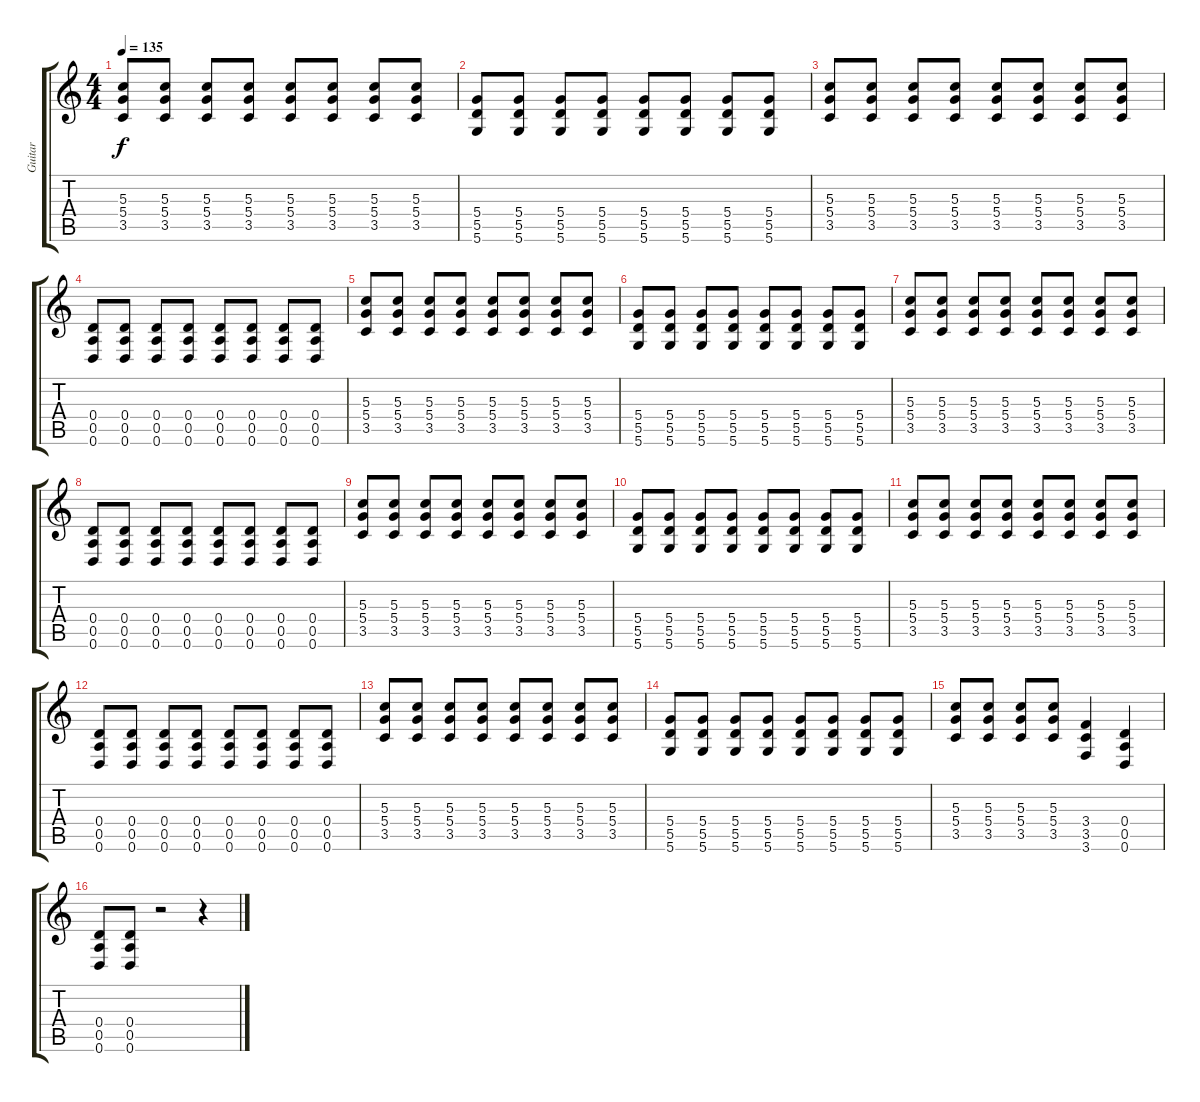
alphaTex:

\track ("Guitar" "Guitar") {instrument distortionguitar}
\staff {score tabs}
\tuning (E4 B3 G3 D3 A2 D2) {hide}
\ts (4 4)
\tempo 135
\clef g2
\ks c
(5.3 5.4 3.5).8{dy f} (5.3 5.4 3.5).8 (5.3 5.4 3.5).8 (5.3 5.4 3.5).8 (5.3 5.4 3.5).8 (5.3 5.4 3.5).8 (5.3 5.4 3.5).8 (5.3 5.4 3.5).8 |
(5.4 5.5 5.6).8 (5.4 5.5 5.6).8 (5.4 5.5 5.6).8 (5.4 5.5 5.6).8 (5.4 5.5 5.6).8 (5.4 5.5 5.6).8 (5.4 5.5 5.6).8 (5.4 5.5 5.6).8 |
(5.3 5.4 3.5).8 (5.3 5.4 3.5).8 (5.3 5.4 3.5).8 (5.3 5.4 3.5).8 (5.3 5.4 3.5).8 (5.3 5.4 3.5).8 (5.3 5.4 3.5).8 (5.3 5.4 3.5).8 |
(0.4 0.5 0.6).8 (0.4 0.5 0.6).8 (0.4 0.5 0.6).8 (0.4 0.5 0.6).8 (0.4 0.5 0.6).8 (0.4 0.5 0.6).8 (0.4 0.5 0.6).8 (0.4 0.5 0.6).8 |
(5.3 5.4 3.5).8 (5.3 5.4 3.5).8 (5.3 5.4 3.5).8 (5.3 5.4 3.5).8 (5.3 5.4 3.5).8 (5.3 5.4 3.5).8 (5.3 5.4 3.5).8 (5.3 5.4 3.5).8 |
(5.4 5.5 5.6).8 (5.4 5.5 5.6).8 (5.4 5.5 5.6).8 (5.4 5.5 5.6).8 (5.4 5.5 5.6).8 (5.4 5.5 5.6).8 (5.4 5.5 5.6).8 (5.4 5.5 5.6).8 |
(5.3 5.4 3.5).8 (5.3 5.4 3.5).8 (5.3 5.4 3.5).8 (5.3 5.4 3.5).8 (5.3 5.4 3.5).8 (5.3 5.4 3.5).8 (5.3 5.4 3.5).8 (5.3 5.4 3.5).8 |
(0.4 0.5 0.6).8 (0.4 0.5 0.6).8 (0.4 0.5 0.6).8 (0.4 0.5 0.6).8 (0.4 0.5 0.6).8 (0.4 0.5 0.6).8 (0.4 0.5 0.6).8 (0.4 0.5 0.6).8 |
(5.3 5.4 3.5).8 (5.3 5.4 3.5).8 (5.3 5.4 3.5).8 (5.3 5.4 3.5).8 (5.3 5.4 3.5).8 (5.3 5.4 3.5).8 (5.3 5.4 3.5).8 (5.3 5.4 3.5).8 |
(5.4 5.5 5.6).8 (5.4 5.5 5.6).8 (5.4 5.5 5.6).8 (5.4 5.5 5.6).8 (5.4 5.5 5.6).8 (5.4 5.5 5.6).8 (5.4 5.5 5.6).8 (5.4 5.5 5.6).8 |
(5.3 5.4 3.5).8 (5.3 5.4 3.5).8 (5.3 5.4 3.5).8 (5.3 5.4 3.5).8 (5.3 5.4 3.5).8 (5.3 5.4 3.5).8 (5.3 5.4 3.5).8 (5.3 5.4 3.5).8 |
(0.4 0.5 0.6).8 (0.4 0.5 0.6).8 (0.4 0.5 0.6).8 (0.4 0.5 0.6).8 (0.4 0.5 0.6).8 (0.4 0.5 0.6).8 (0.4 0.5 0.6).8 (0.4 0.5 0.6).8 |
(5.3 5.4 3.5).8 (5.3 5.4 3.5).8 (5.3 5.4 3.5).8 (5.3 5.4 3.5).8 (5.3 5.4 3.5).8 (5.3 5.4 3.5).8 (5.3 5.4 3.5).8 (5.3 5.4 3.5).8 |
(5.4 5.5 5.6).8 (5.4 5.5 5.6).8 (5.4 5.5 5.6).8 (5.4 5.5 5.6).8 (5.4 5.5 5.6).8 (5.4 5.5 5.6).8 (5.4 5.5 5.6).8 (5.4 5.5 5.6).8 |
(5.3 5.4 3.5).8 (5.3 5.4 3.5).8 (5.3 5.4 3.5).8 (5.3 5.4 3.5).8 (3.4 3.5 3.6).4 (0.4 0.5 0.6).4 |
(0.4 0.5 0.6).8 (0.4 0.5 0.6).8 r.2 r.4
